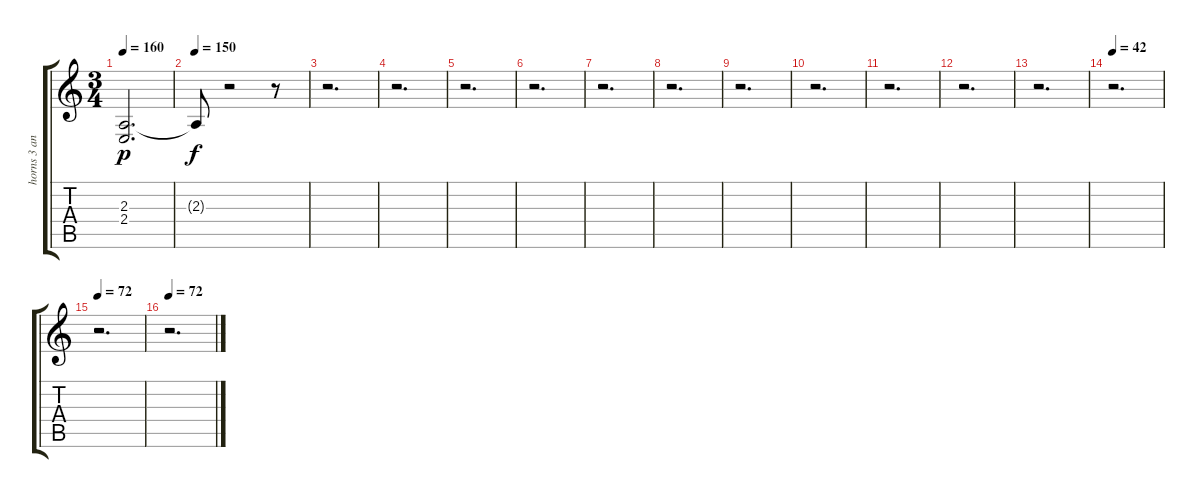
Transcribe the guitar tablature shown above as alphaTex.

\track ("horns 3 and 4" "horns 3 an") {instrument frenchhorn}
\staff {score tabs}
\tuning (E4 B3 G3 D3 A2 E2) {hide}
\ts (3 4)
\tempo 160
\clef g2
\ks c
(2.3 2.4).2{d dy p} |
\tempo 150
2.3{t}.8{dy f} r.2 r.8 |
r.2{d} |
r.2{d} |
r.2{d} |
r.2{d} |
r.2{d} |
r.2{d} |
r.2{d} |
r.2{d} |
r.2{d} |
r.2{d} |
r.2{d} |
\tempo 42
r.2{d} |
\tempo 72
r.2{d} |
\tempo 72
r.2{d}
